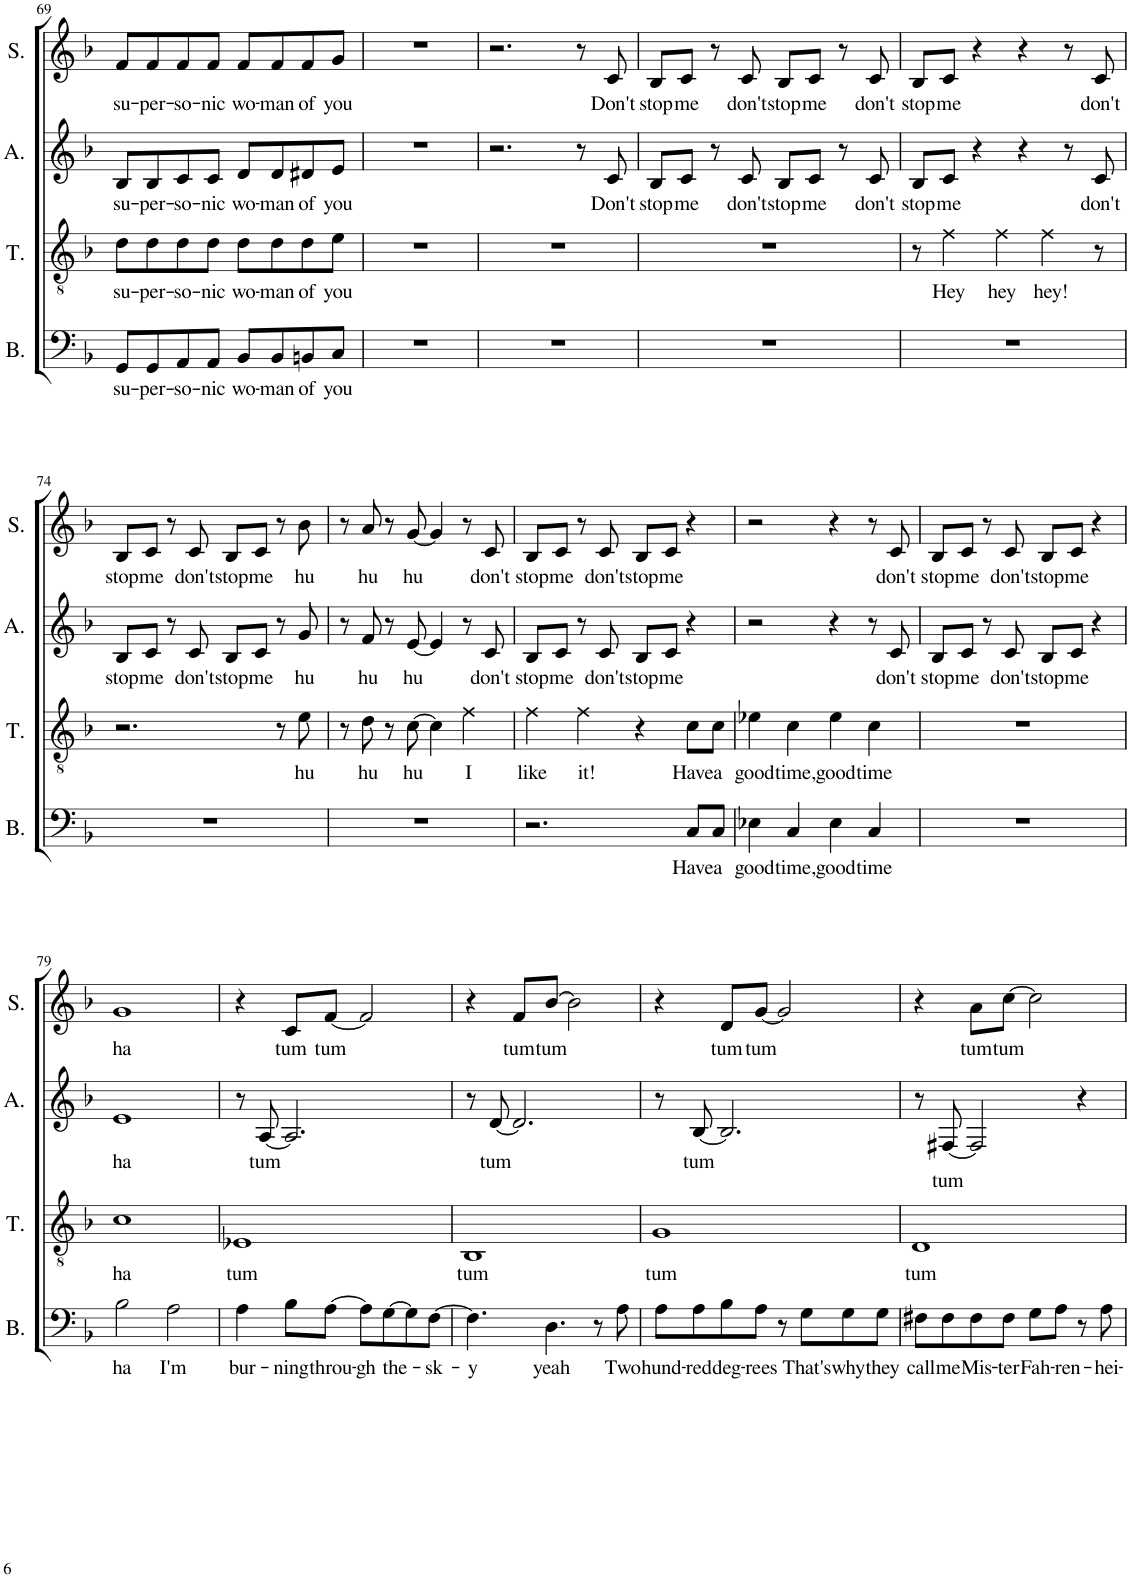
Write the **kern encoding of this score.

**kern	**text	**kern	**text	**kern	**text	**kern	**text
*part4	*part4	*part3	*part3	*part2	*part2	*part1	*part1
*staff4	*staff4	*staff3	*staff3	*staff2	*staff2	*staff1	*staff1
*I"Bass	*	*I"Tenor	*	*I"Alto	*	*I"Soprano	*
*I'B.	*	*I'T.	*	*I'A.	*	*I'S.	*
!!LO:PB:g=z
*clefF4	*	*clefGv2	*	*clefG2	*	*clefG2	*
*k[b-]	*	*k[b-]	*	*k[b-]	*	*k[b-]	*
*M4/4	*	*M4/4	*	*M4/4	*	*M4/4	*
=69	=69	=69	=69	=69	=69	=69	=69
!	!LO:LY:b	!	!LO:LY:b	!	!LO:LY:b	!	!LO:LY:b
8GG/L	su-	8d\L	su-	8B-/L	su-	8f/L	su-
!	!LO:LY:b	!	!LO:LY:b	!	!LO:LY:b	!	!LO:LY:b
8GG/	-per-	8d\	-per-	8B-/	-per-	8f/	-per-
!	!LO:LY:b	!	!LO:LY:b	!	!LO:LY:b	!	!LO:LY:b
8AA/	-so-	8d\	-so-	8c/	-so-	8f/	-so-
!	!LO:LY:b	!	!LO:LY:b	!	!LO:LY:b	!	!LO:LY:b
8AA/J	-nic	8d\J	-nic	8c/J	-nic	8f/J	-nic
!	!LO:LY:b	!	!LO:LY:b	!	!LO:LY:b	!	!LO:LY:b
8BB-/L	wo-	8d\L	wo-	8d/L	wo-	8f/L	wo-
!	!LO:LY:b	!	!LO:LY:b	!	!LO:LY:b	!	!LO:LY:b
8BB-/	-man	8d\	-man	8d/	man	8f/	-man
!	!LO:LY:b	!	!LO:LY:b	!	!LO:LY:b	!	!LO:LY:b
8BBn/	of	8d\	of	8d#X/	of	8f/	of
!	!LO:LY:b	!	!LO:LY:b	!	!LO:LY:b	!	!LO:LY:b
8C/J	you	8e\J	you	8e/J	you	8g/J	you
=70	=70	=70	=70	=70	=70	=70	=70
1r	.	1r	.	1r	.	1r	.
=71	=71	=71	=71	=71	=71	=71	=71
1r	.	1r	.	2.r	.	2.r	.
.	.	.	.	8r	.	8r	.
!	!	!	!	!	!LO:LY:b	!	!LO:LY:b
.	.	.	.	8c/	Don't	8c/	Don't
=72	=72	=72	=72	=72	=72	=72	=72
!	!	!	!	!	!LO:LY:b	!	!LO:LY:b
1r	.	1r	.	8B-/L	stop	8B-/L	stop
!	!	!	!	!	!LO:LY:b	!	!LO:LY:b
.	.	.	.	8c/J	me	8c/J	me
.	.	.	.	8r	.	8r	.
!	!	!	!	!	!LO:LY:b	!	!LO:LY:b
.	.	.	.	8c/	don't	8c/	don't
!	!	!	!	!	!LO:LY:b	!	!LO:LY:b
.	.	.	.	8B-/L	stop	8B-/L	stop
!	!	!	!	!	!LO:LY:b	!	!LO:LY:b
.	.	.	.	8c/J	me	8c/J	me
.	.	.	.	8r	.	8r	.
!	!	!	!	!	!LO:LY:b	!	!LO:LY:b
.	.	.	.	8c/	don't	8c/	don't
=73	=73	=73	=73	=73	=73	=73	=73
!	!	!	!	!	!LO:LY:b	!	!LO:LY:b
1r	.	8r	.	8B-/L	stop	8B-/L	stop
!	!	!	!LO:LY:b	!	!LO:LY:b	!	!LO:LY:b
.	.	4f\	Hey	8c/J	me	8c/J	me
.	.	.	.	4r	.	4r	.
!	!	!	!LO:LY:b	!	!	!	!
.	.	4f\	hey	.	.	.	.
.	.	.	.	4r	.	4r	.
!	!	!	!LO:LY:b	!	!	!	!
.	.	4f\	hey!	.	.	.	.
.	.	.	.	8r	.	8r	.
!	!	!	!	!	!LO:LY:b	!	!LO:LY:b
.	.	8r	.	8c/	don't	8c/	don't
!!LO:LB:g=z
=74	=74	=74	=74	=74	=74	=74	=74
!	!	!	!	!	!LO:LY:b	!	!LO:LY:b
1r	.	2.r	.	8B-/L	stop	8B-/L	stop
!	!	!	!	!	!LO:LY:b	!	!LO:LY:b
.	.	.	.	8c/J	me	8c/J	me
.	.	.	.	8r	.	8r	.
!	!	!	!	!	!LO:LY:b	!	!LO:LY:b
.	.	.	.	8c/	don't	8c/	don't
!	!	!	!	!	!LO:LY:b	!	!LO:LY:b
.	.	.	.	8B-/L	stop	8B-/L	stop
!	!	!	!	!	!LO:LY:b	!	!LO:LY:b
.	.	.	.	8c/J	me	8c/J	me
.	.	8r	.	8r	.	8r	.
!	!	!	!LO:LY:b	!	!LO:LY:b	!	!LO:LY:b
.	.	8e\	hu	8g/	hu	8b-\	hu
=75	=75	=75	=75	=75	=75	=75	=75
1r	.	8r	.	8r	.	8r	.
!	!	!	!LO:LY:b	!	!LO:LY:b	!	!LO:LY:b
.	.	8d\	hu	8f/	hu	8a/	hu
.	.	8r	.	8r	.	8r	.
!	!	!	!LO:LY:b	!	!LO:LY:b	!	!LO:LY:b
.	.	[8c\	hu	[8e/	hu	[8g/	hu
.	.	4c\]	.	4e/]	.	4g/]	.
!	!	!	!LO:LY:b	!	!	!	!
.	.	4f\	I	8r	.	8r	.
!	!	!	!	!	!LO:LY:b	!	!LO:LY:b
.	.	.	.	8c/	don't	8c/	don't
=76	=76	=76	=76	=76	=76	=76	=76
!	!	!	!LO:LY:b	!	!LO:LY:b	!	!LO:LY:b
2.r	.	4f\	like	8B-/L	stop	8B-/L	stop
!	!	!	!	!	!LO:LY:b	!	!LO:LY:b
.	.	.	.	8c/J	me	8c/J	me
!	!	!	!LO:LY:b	!	!	!	!
.	.	4f\	it!	8r	.	8r	.
!	!	!	!	!	!LO:LY:b	!	!LO:LY:b
.	.	.	.	8c/	don't	8c/	don't
!	!	!	!	!	!LO:LY:b	!	!LO:LY:b
.	.	4r	.	8B-/L	stop	8B-/L	stop
!	!	!	!	!	!LO:LY:b	!	!LO:LY:b
.	.	.	.	8c/J	me	8c/J	me
!	!LO:LY:b	!	!LO:LY:b	!	!	!	!
8C/L	Have	8c\L	Have	4r	.	4r	.
!	!LO:LY:b	!	!LO:LY:b	!	!	!	!
8C/J	a	8c\J	a	.	.	.	.
=77	=77	=77	=77	=77	=77	=77	=77
!	!LO:LY:b	!	!LO:LY:b	!	!	!	!
4E-X\	good	4e-X\	good	2r	.	2r	.
!	!LO:LY:b	!	!LO:LY:b	!	!	!	!
4C/	time,	4c\	time,	.	.	.	.
!	!LO:LY:b	!	!LO:LY:b	!	!	!	!
4E-\	good	4e-\	good	4r	.	4r	.
!	!LO:LY:b	!	!LO:LY:b	!	!	!	!
4C/	time	4c\	time	8r	.	8r	.
!	!	!	!	!	!LO:LY:b	!	!LO:LY:b
.	.	.	.	8c/	don't	8c/	don't
=78	=78	=78	=78	=78	=78	=78	=78
!	!	!	!	!	!LO:LY:b	!	!LO:LY:b
1r	.	1r	.	8B-/L	stop	8B-/L	stop
!	!	!	!	!	!LO:LY:b	!	!LO:LY:b
.	.	.	.	8c/J	me	8c/J	me
.	.	.	.	8r	.	8r	.
!	!	!	!	!	!LO:LY:b	!	!LO:LY:b
.	.	.	.	8c/	don't	8c/	don't
!	!	!	!	!	!LO:LY:b	!	!LO:LY:b
.	.	.	.	8B-/L	stop	8B-/L	stop
!	!	!	!	!	!LO:LY:b	!	!LO:LY:b
.	.	.	.	8c/J	me	8c/J	me
.	.	.	.	4r	.	4r	.
!!LO:LB:g=z
=79	=79	=79	=79	=79	=79	=79	=79
!	!LO:LY:b	!	!LO:LY:b	!	!LO:LY:b	!	!LO:LY:b
2B-\	ha	1c	ha	1e	ha	1g	ha
!	!LO:LY:b	!	!	!	!	!	!
2A\	I'm	.	.	.	.	.	.
=80	=80	=80	=80	=80	=80	=80	=80
!	!LO:LY:b	!	!LO:LY:b	!	!	!	!
4A\	bur-	1E-X	tum	8r	.	4r	.
!	!	!	!	!	!LO:LY:b	!	!
.	.	.	.	[8A/	tum	.	.
!	!LO:LY:b	!	!	!	!	!	!LO:LY:b
8B-\L	-ning	.	.	2.A/]	.	8c/L	tum
!	!LO:LY:b	!	!	!	!	!	!LO:LY:b
[8A\J	throu-	.	.	.	.	[8f/J	tum
!	!LO:LY:b	!	!	!	!	!	!
8A\L]	-gh	.	.	.	.	2f/]	.
!	!LO:LY:b	!	!	!	!	!	!
[8G\	the-	.	.	.	.	.	.
8G\]	.	.	.	.	.	.	.
!	!LO:LY:b	!	!	!	!	!	!
[8F\J	sk-	.	.	.	.	.	.
=81	=81	=81	=81	=81	=81	=81	=81
!	!LO:LY:b	!	!LO:LY:b	!	!	!	!
4.F\]	-y	1BB-	tum	8r	.	4r	.
!	!	!	!	!	!LO:LY:b	!	!
.	.	.	.	[8d/	tum	.	.
!	!	!	!	!	!	!	!LO:LY:b
.	.	.	.	2.d/]	.	8f/L	tum
!	!LO:LY:b	!	!	!	!	!	!LO:LY:b
4.D\	yeah	.	.	.	.	[8b-/J	tum
.	.	.	.	.	.	2b-\]	.
8r	.	.	.	.	.	.	.
!	!LO:LY:b	!	!	!	!	!	!
8A\	Two	.	.	.	.	.	.
=82	=82	=82	=82	=82	=82	=82	=82
!	!LO:LY:b	!	!LO:LY:b	!	!	!	!
8A\L	hund-	1G	tum	8r	.	4r	.
!	!LO:LY:b	!	!	!	!LO:LY:b	!	!
8A\	-red	.	.	[8B-/	tum	.	.
!	!LO:LY:b	!	!	!	!	!	!LO:LY:b
8B-\	deg-	.	.	2.B-/]	.	8d/L	tum
!	!LO:LY:b	!	!	!	!	!	!LO:LY:b
8A\J	-rees	.	.	.	.	[8g/J	tum
8r	.	.	.	.	.	2g/]	.
!	!LO:LY:b	!	!	!	!	!	!
8G\L	That's	.	.	.	.	.	.
!	!LO:LY:b	!	!	!	!	!	!
8G\	why	.	.	.	.	.	.
!	!LO:LY:b	!	!	!	!	!	!
8G\J	they	.	.	.	.	.	.
=83	=83	=83	=83	=83	=83	=83	=83
!	!LO:LY:b	!	!LO:LY:b	!	!	!	!
8F#X\L	call	1D	tum	8r	.	4r	.
!	!LO:LY:b	!	!	!	!LO:LY:b	!	!
8F#\	me	.	.	[8F#X/	tum	.	.
!	!LO:LY:b	!	!	!	!	!	!LO:LY:b
8F#\	Mis-	.	.	2F#/]	.	8a\L	tum
!	!LO:LY:b	!	!	!	!	!	!LO:LY:b
8F#\J	-ter	.	.	.	.	[8cc\J	tum
!	!LO:LY:b	!	!	!	!	!	!
8G\L	Fah-	.	.	.	.	2cc\]	.
!	!LO:LY:b	!	!	!	!	!	!
8A\J	-ren-	.	.	.	.	.	.
8r	.	.	.	4r	.	.	.
!	!LO:LY:b	!	!	!	!	!	!
8A\	hei-	.	.	.	.	.	.
=	=	=	=	=	=	=	=
*-	*-	*-	*-	*-	*-	*-	*-
